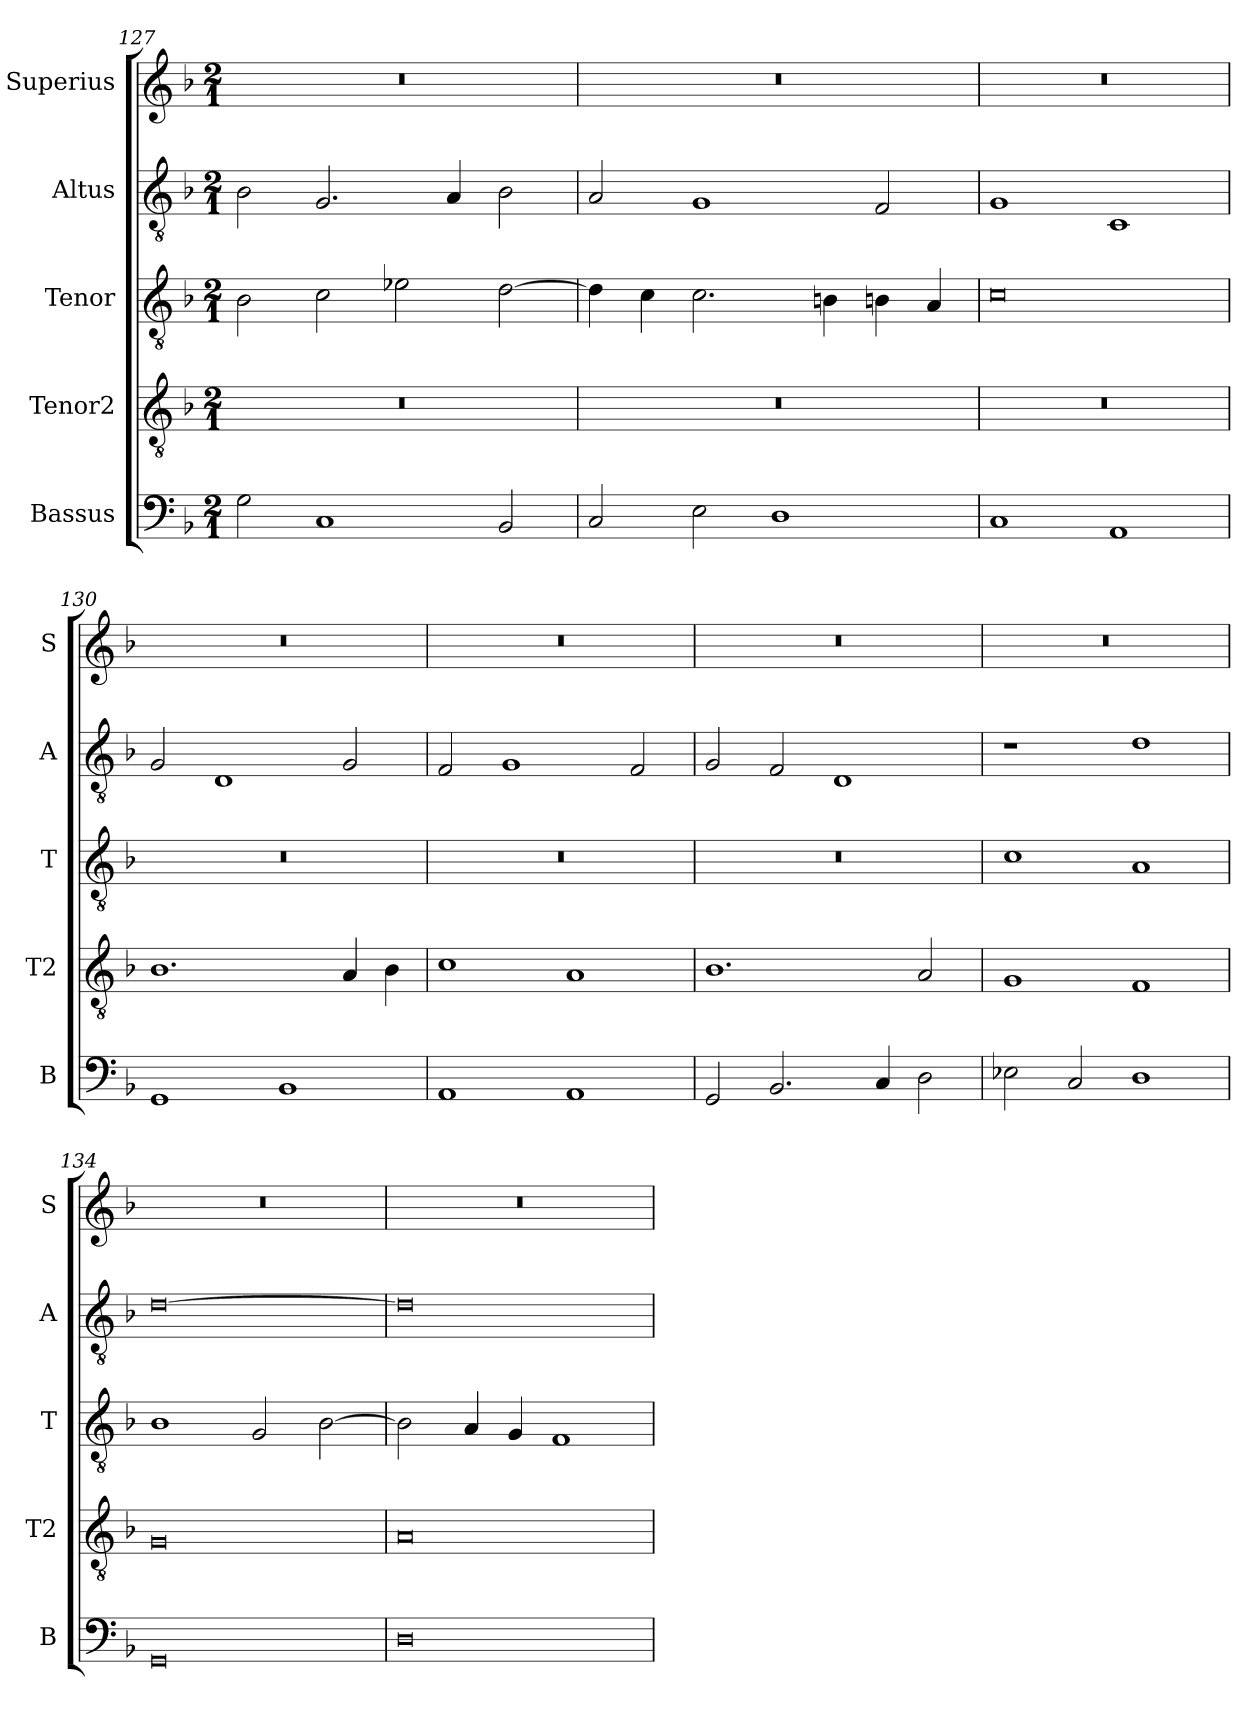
**kern	**kern	**kern	**kern	**kern
*part5	*part4	*part3	*part2	*part1
*staff5	*staff4	*staff3	*staff2	*staff1
*I"Bassus	*I"Tenor2	*I"Tenor	*I"Altus	*I"Superius
*I'B	*I'T2	*I'T	*I'A	*I'S
*clefF4	*clefGv2	*clefGv2	*clefGv2	*clefG2
*k[b-]	*k[b-]	*k[b-]	*k[b-]	*k[b-]
*M2/1	*M2/1	*M2/1	*M2/1	*M2/1
=127	=127	=127	=127	=127
2G\	0r	2B-\	2B-\	0r
1C	.	2c\	2.G/	.
.	.	2e-X\	.	.
.	.	.	4A/	.
2BB-/	.	[2d\	2B-\	.
=128	=128	=128	=128	=128
2C/	0r	4d\]	2A/	0r
.	.	4c\	.	.
2E\	.	2.c\	1G	.
1D	.	.	.	.
.	.	4Bn\	.	.
.	.	4Bn\	2F/	.
.	.	4A/	.	.
=129	=129	=129	=129	=129
1C	0r	0c	1G	0r
1AA	.	.	1C	.
=130	=130	=130	=130	=130
1GG	1.B-	0r	2G/	0r
.	.	.	1D	.
1BB-	.	.	.	.
.	4A/	.	2G/	.
.	4B-\	.	.	.
=131	=131	=131	=131	=131
1AA	1c	0r	2F/	0r
.	.	.	1G	.
1AA	1A	.	.	.
.	.	.	2F/	.
=132	=132	=132	=132	=132
2GG/	1.B-	0r	2G/	0r
2.BB-/	.	.	2F/	.
.	.	.	1D	.
4C/	.	.	.	.
2D\	2A/	.	.	.
=133	=133	=133	=133	=133
2E-X\	1G	1c	1r	0r
2C/	.	.	.	.
1D	1F	1A	1d	.
=134	=134	=134	=134	=134
0GG	0G	1B-	[0d	0r
.	.	2G/	.	.
.	.	[2B-\	.	.
=135	=135	=135	=135	=135
0D	0A	2B-\]	0d]	0r
.	.	4A/	.	.
.	.	4G/	.	.
.	.	1F	.	.
=	=	=	=	=
*-	*-	*-	*-	*-
